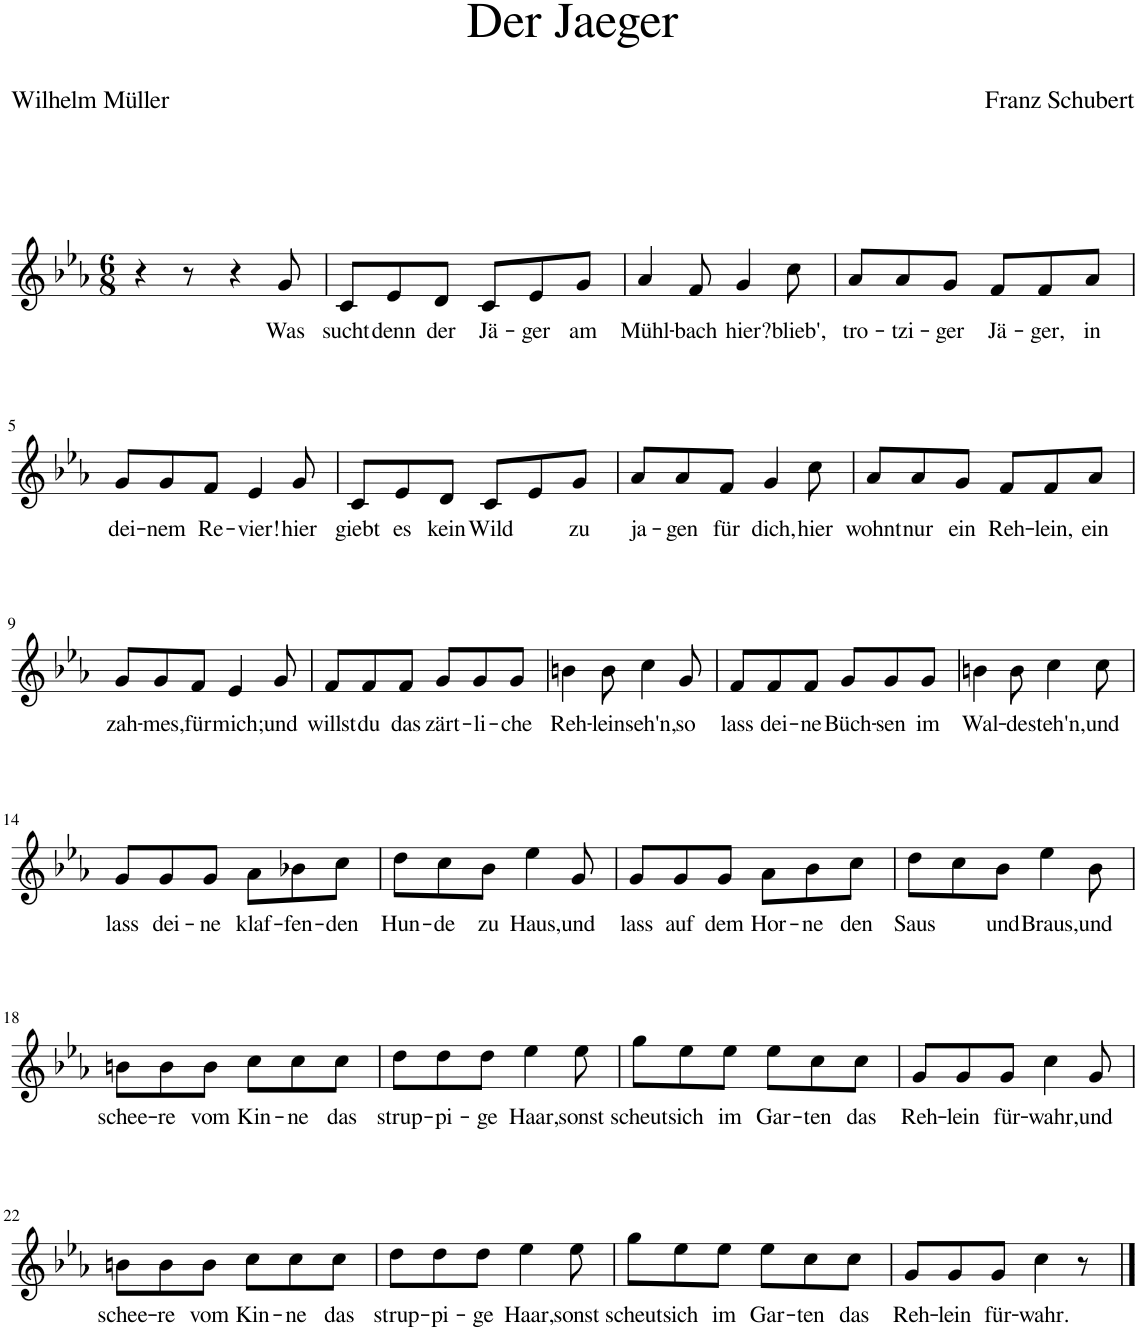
**kern	**text
*part1	*part1
*staff1	*staff1
*I"Piano	*
*I'Pno	*
*clefG2	*
*k[b-e-a-]	*
*M6/8	*
=1	=1
4r	.
8r	.
4r	.
!	!LO:LY:b
8g/	Was
=2	=2
!	!LO:LY:b
8c/L	sucht
!	!LO:LY:b
8e-/	denn
!	!LO:LY:b
8d/J	der
!	!LO:LY:b
8c/L	Jä-
!	!LO:LY:b
8e-/	-ger
!	!LO:LY:b
8g/J	am
=3	=3
!	!LO:LY:b
4a-/	Mühl-
!	!LO:LY:b
8f/	-bach
!	!LO:LY:b
4g/	hier?
!	!LO:LY:b
8cc\	blieb',
=4	=4
!	!LO:LY:b
8a-/L	tro-
!	!LO:LY:b
8a-/	-tzi-
!	!LO:LY:b
8g/J	-ger
!	!LO:LY:b
8f/L	Jä-
!	!LO:LY:b
8f/	-ger,
!	!LO:LY:b
8a-/J	in
!!LO:LB:g=z
=5	=5
!	!LO:LY:b
8g/L	dei-
!	!LO:LY:b
8g/	-nem
!	!LO:LY:b
8f/J	Re-
!	!LO:LY:b
4e-/	-vier!
!	!LO:LY:b
8g/	hier
=6	=6
!	!LO:LY:b
8c/L	giebt
!	!LO:LY:b
8e-/	es
!	!LO:LY:b
8d/J	kein
!	!LO:LY:b
8c/L	Wild
8e-/	.
!	!LO:LY:b
8g/J	zu
=7	=7
!	!LO:LY:b
8a-/L	ja-
!	!LO:LY:b
8a-/	-gen
!	!LO:LY:b
8f/J	für
!	!LO:LY:b
4g/	dich,
!	!LO:LY:b
8cc\	hier
=8	=8
!	!LO:LY:b
8a-/L	wohnt
!	!LO:LY:b
8a-/	nur
!	!LO:LY:b
8g/J	ein
!	!LO:LY:b
8f/L	Reh-
!	!LO:LY:b
8f/	-lein,
!	!LO:LY:b
8a-/J	ein
!!LO:LB:g=z
=9	=9
!	!LO:LY:b
8g/L	zah-
!	!LO:LY:b
8g/	-mes,
!	!LO:LY:b
8f/J	für
!	!LO:LY:b
4e-/	mich;
!	!LO:LY:b
8g/	und
=10	=10
!	!LO:LY:b
8f/L	willst
!	!LO:LY:b
8f/	du
!	!LO:LY:b
8f/J	das
!	!LO:LY:b
8g/L	zärt-
!	!LO:LY:b
8g/	-li-
!	!LO:LY:b
8g/J	-che
=11	=11
!	!LO:LY:b
4bn\	Reh-
!	!LO:LY:b
8b\	-lein
!	!LO:LY:b
4cc\	seh'n,
!	!LO:LY:b
8g/	so
=12	=12
!	!LO:LY:b
8f/L	lass
!	!LO:LY:b
8f/	dei-
!	!LO:LY:b
8f/J	-ne
!	!LO:LY:b
8g/L	Büch-
!	!LO:LY:b
8g/	-sen
!	!LO:LY:b
8g/J	im
=13	=13
!	!LO:LY:b
4bn\	Wal-
!	!LO:LY:b
8b\	-de
!	!LO:LY:b
4cc\	steh'n,
!	!LO:LY:b
8cc\	und
!!LO:LB:g=z
=14	=14
!	!LO:LY:b
8g/L	lass
!	!LO:LY:b
8g/	dei-
!	!LO:LY:b
8g/J	-ne
!	!LO:LY:b
8a-\L	klaf-
!	!LO:LY:b
8b-X\	-fen-
!	!LO:LY:b
8cc\J	-den
=15	=15
!	!LO:LY:b
8dd\L	Hun-
!	!LO:LY:b
8cc\	-de
!	!LO:LY:b
8b-\J	zu
!	!LO:LY:b
4ee-\	Haus,
!	!LO:LY:b
8g/	und
=16	=16
!	!LO:LY:b
8g/L	lass
!	!LO:LY:b
8g/	auf
!	!LO:LY:b
8g/J	dem
!	!LO:LY:b
8a-\L	Hor-
!	!LO:LY:b
8b-\	-ne
!	!LO:LY:b
8cc\J	den
=17	=17
!	!LO:LY:b
8dd\L	Saus
8cc\	.
!	!LO:LY:b
8b-\J	und
!	!LO:LY:b
4ee-\	Braus,
!	!LO:LY:b
8b-\	und
!!LO:LB:g=z
=18	=18
!	!LO:LY:b
8bn\L	schee-
!	!LO:LY:b
8b\	-re
!	!LO:LY:b
8b\J	vom
!	!LO:LY:b
8cc\L	Kin-
!	!LO:LY:b
8cc\	-ne
!	!LO:LY:b
8cc\J	das
=19	=19
!	!LO:LY:b
8dd\L	strup-
!	!LO:LY:b
8dd\	-pi-
!	!LO:LY:b
8dd\J	-ge
!	!LO:LY:b
4ee-\	Haar,
!	!LO:LY:b
8ee-\	sonst
=20	=20
!	!LO:LY:b
8gg\L	scheut
!	!LO:LY:b
8ee-\	sich
!	!LO:LY:b
8ee-\J	im
!	!LO:LY:b
8ee-\L	Gar-
!	!LO:LY:b
8cc\	-ten
!	!LO:LY:b
8cc\J	das
=21	=21
!	!LO:LY:b
8g/L	Reh-
!	!LO:LY:b
8g/	-lein
!	!LO:LY:b
8g/J	für-
!	!LO:LY:b
4cc\	-wahr,
!	!LO:LY:b
8g/	und
!!LO:LB:g=z
=22	=22
!	!LO:LY:b
8bn\L	schee-
!	!LO:LY:b
8b\	-re
!	!LO:LY:b
8b\J	vom
!	!LO:LY:b
8cc\L	Kin-
!	!LO:LY:b
8cc\	-ne
!	!LO:LY:b
8cc\J	das
=23	=23
!	!LO:LY:b
8dd\L	strup-
!	!LO:LY:b
8dd\	-pi-
!	!LO:LY:b
8dd\J	-ge
!	!LO:LY:b
4ee-\	Haar,
!	!LO:LY:b
8ee-\	sonst
=24	=24
!	!LO:LY:b
8gg\L	scheut
!	!LO:LY:b
8ee-\	sich
!	!LO:LY:b
8ee-\J	im
!	!LO:LY:b
8ee-\L	Gar-
!	!LO:LY:b
8cc\	-ten
!	!LO:LY:b
8cc\J	das
=25	=25
!	!LO:LY:b
8g/L	Reh-
!	!LO:LY:b
8g/	-lein
!	!LO:LY:b
8g/J	für-
!	!LO:LY:b
4cc\	-wahr.
8r	.
==	==
*-	*-
